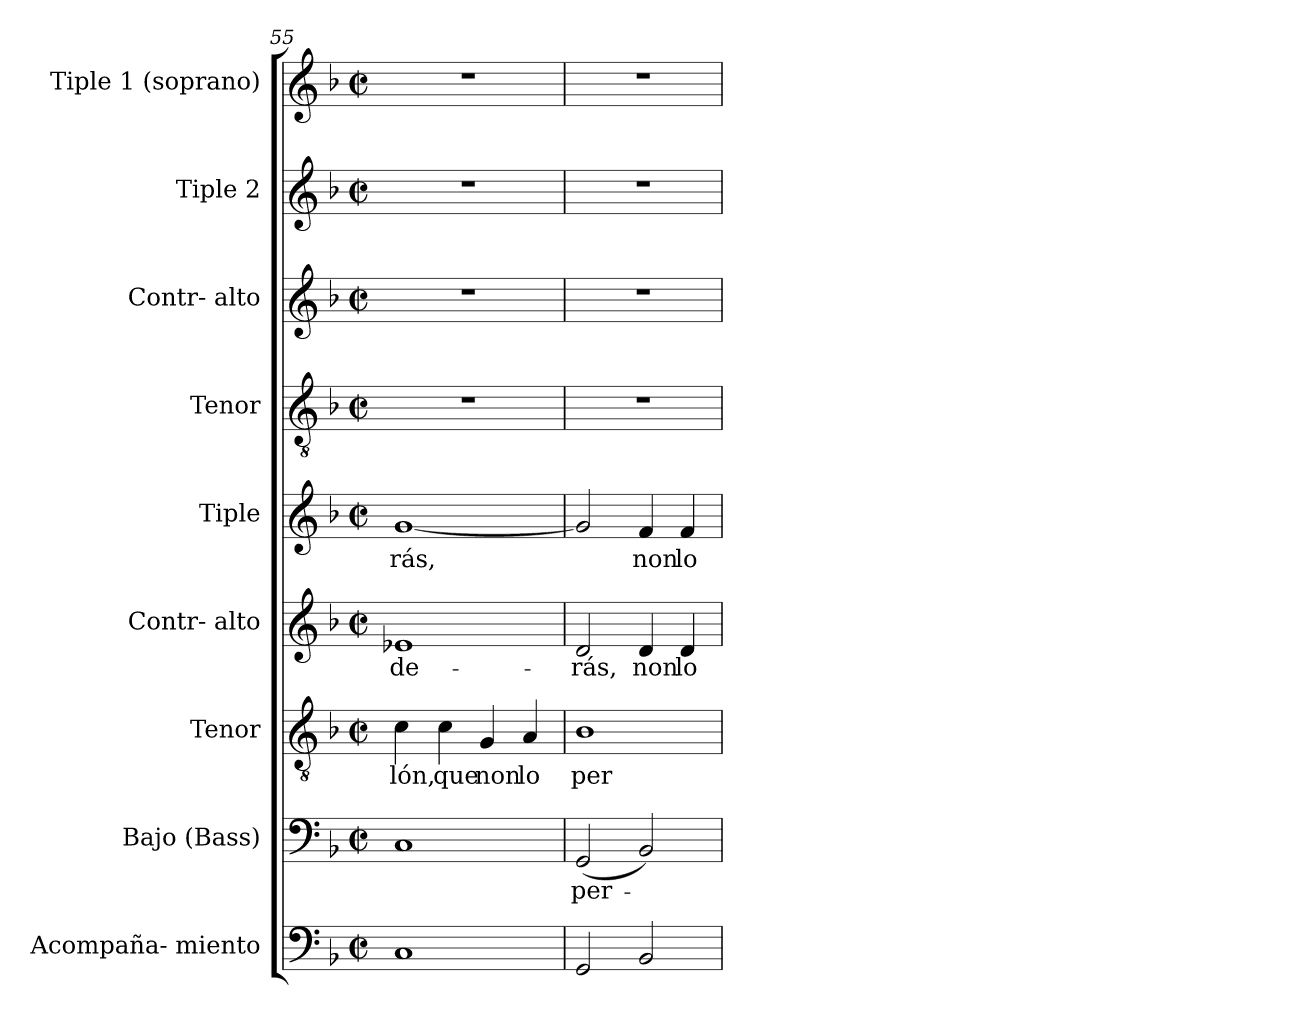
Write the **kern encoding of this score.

**kern	**kern	**text	**kern	**text	**kern	**text	**kern	**text	**kern	**kern	**kern	**kern
*part9	*part8	*part8	*part7	*part7	*part6	*part6	*part5	*part5	*part4	*part3	*part2	*part1
*staff9	*staff8	*staff8	*staff7	*staff7	*staff6	*staff6	*staff5	*staff5	*staff4	*staff3	*staff2	*staff1
*I"Acompaña- miento	*I"Bajo (Bass)	*	*I"Tenor	*	*I"Contr- alto	*	*I"Tiple	*	*I"Tenor	*I"Contr- alto	*I"Tiple 2	*I"Tiple 1 (soprano)
*	*I'B.	*	*I'T.	*	*I'A.	*	*	*	*I'T.	*I'A.	*	*I'S.
*clefF4	*clefF4	*	*clefGv2	*	*clefG2	*	*clefG2	*	*clefGv2	*clefG2	*clefG2	*clefG2
*	*	*	*ITrd7c12	*	*	*	*	*	*ITrd7c12	*	*	*
*k[b-]	*k[b-]	*	*k[b-]	*	*k[b-]	*	*k[b-]	*	*k[b-]	*k[b-]	*k[b-]	*k[b-]
*F:	*F:	*	*F:	*	*F:	*	*F:	*	*F:	*F:	*F:	*F:
*M2/2	*M2/2	*	*M2/2	*	*M2/2	*	*M2/2	*	*M2/2	*M2/2	*M2/2	*M2/2
*met(c|)	*met(c|)	*	*met(c|)	*	*met(c|)	*	*met(c|)	*	*met(c|)	*met(c|)	*met(c|)	*met(c|)
=55	=55	=55	=55	=55	=55	=55	=55	=55	=55	=55	=55	=55
!	!	!	!	!LO:LY:b:color=#000000	!	!	!	!	!	!	!	!
!	!	!	!	!	!	!LO:LY:b:color=#000000	!	!	!	!	!	!
!	!	!	!	!	!	!	!	!LO:LY:b:color=#000000	!	!	!	!
1Ci	1Ci	.	4Ci\	-lón,	1e-Xi	-de-	[1gi	-rás,	1r	1r	1r	1r
!	!	!	!	!LO:LY:b:color=#000000	!	!	!	!	!	!	!	!
.	.	.	4Ci\	que	.	.	.	.	.	.	.	.
!	!	!	!	!LO:LY:b:color=#000000	!	!	!	!	!	!	!	!
.	.	.	4GGi/	non	.	.	.	.	.	.	.	.
!	!	!	!	!LO:LY:b:color=#000000	!	!	!	!	!	!	!	!
.	.	.	4AAi/	lo	.	.	.	.	.	.	.	.
=56	=56	=56	=56	=56	=56	=56	=56	=56	=56	=56	=56	=56
!	!	!LO:LY:b:color=#000000	!	!	!	!	!	!	!	!	!	!
!	!	!	!	!LO:LY:b:color=#000000	!	!	!	!	!	!	!	!
!	!	!	!	!	!	!LO:LY:b:color=#000000	!	!	!	!	!	!
2GGi/	(2GGi/	per-	1BB-i	per-	2di/	-rás,	2gi/]	.	1r	1r	1r	1r
!	!	!	!	!	!	!LO:LY:b:color=#000000	!	!	!	!	!	!
!	!	!	!	!	!	!	!	!LO:LY:b:color=#000000	!	!	!	!
2BB-i/	2BB-i/)	.	.	.	4di/	non	4fi/	non	.	.	.	.
!	!	!	!	!	!	!LO:LY:b:color=#000000	!	!	!	!	!	!
!	!	!	!	!	!	!	!	!LO:LY:b:color=#000000	!	!	!	!
.	.	.	.	.	4di/	lo	4fi/	lo	.	.	.	.
=	=	=	=	=	=	=	=	=	=	=	=	=
*-	*-	*-	*-	*-	*-	*-	*-	*-	*-	*-	*-	*-
